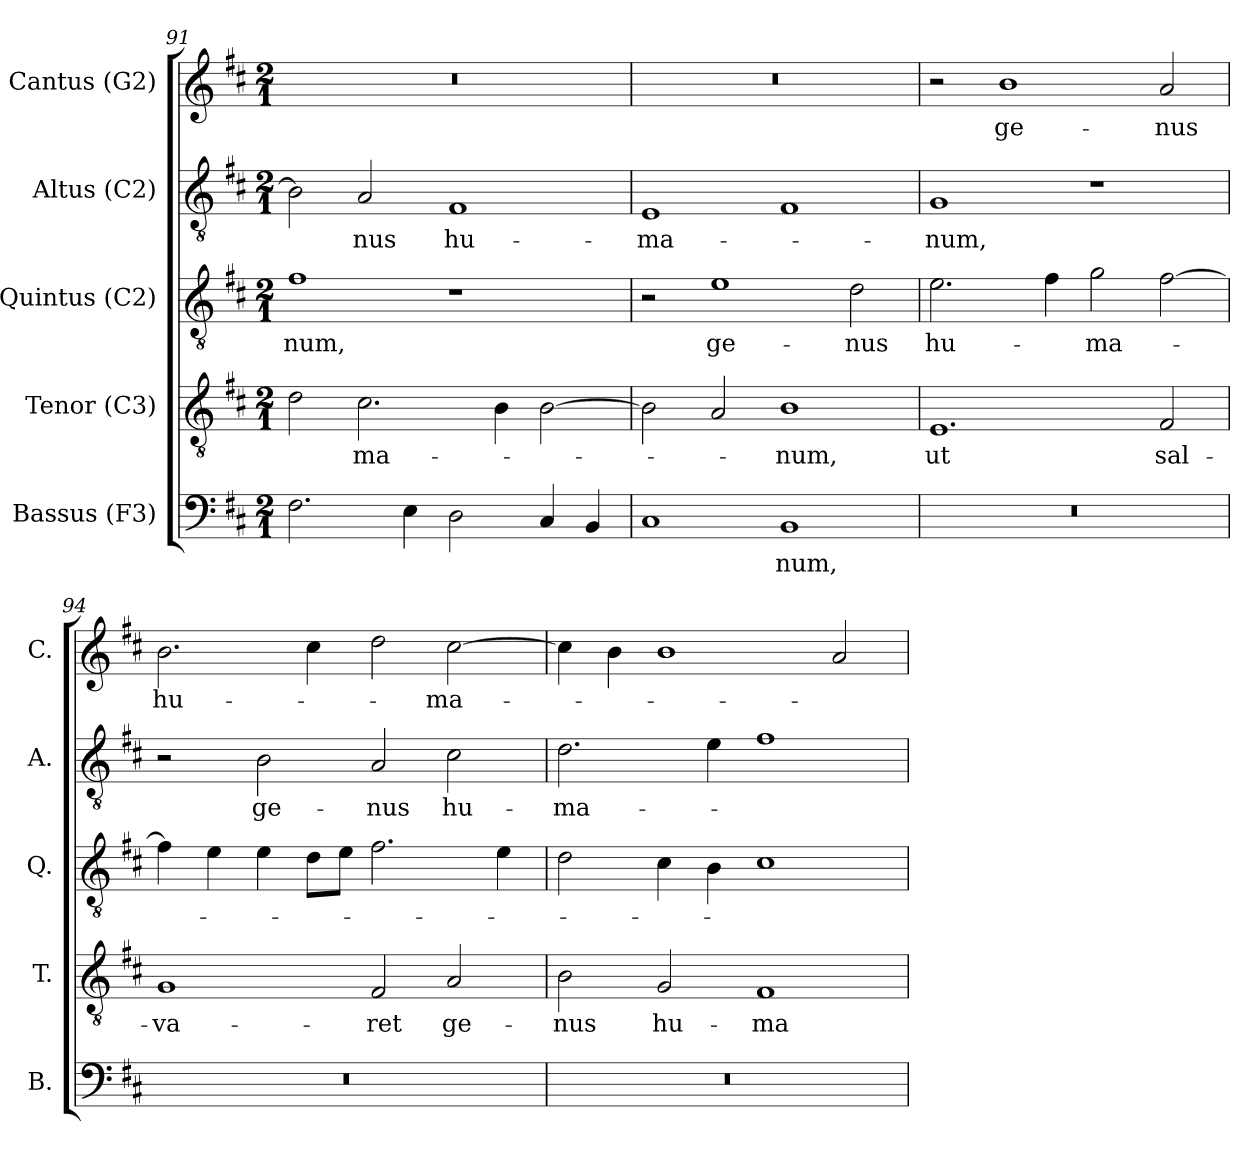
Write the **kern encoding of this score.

**kern	**text	**kern	**text	**kern	**text	**kern	**text	**kern	**text
*part5	*part5	*part4	*part4	*part3	*part3	*part2	*part2	*part1	*part1
*staff5	*staff5	*staff4	*staff4	*staff3	*staff3	*staff2	*staff2	*staff1	*staff1
*I"Bassus (F3)	*	*I"Tenor (C3)	*	*I"Quintus (C2)	*	*I"Altus (C2)	*	*I"Cantus (G2)	*
*I'B.	*	*I'T.	*	*I'Q.	*	*I'A.	*	*I'C.	*
*clefF4	*	*clefGv2	*	*clefGv2	*	*clefGv2	*	*clefG2	*
*	*	*ITrd7c12	*	*ITrd7c12	*	*ITrd7c12	*	*	*
*k[f#c#]	*	*k[f#c#]	*	*k[f#c#]	*	*k[f#c#]	*	*k[f#c#]	*
*D:	*	*D:	*	*D:	*	*D:	*	*D:	*
*M2/1	*	*M2/1	*	*M2/1	*	*M2/1	*	*M2/1	*
=91	=91	=91	=91	=91	=91	=91	=91	=91	=91
!	!	!	!	!	!LO:LY:b:color=#000000	!	!	!LO:N:vis=1	!
2.F#i\	.	2Di\	.	1F#i	-num,	2BBi\]	.	0r	.
!	!	!	!LO:LY:b:color=#000000	!	!	!	!	!	!
!	!	!	!	!	!	!	!LO:LY:b:color=#000000	!	!
.	.	2.C#i\	-ma-	.	.	2AAi/	-nus	.	.
4Ei\	.	.	.	.	.	.	.	.	.
!	!	!	!	!	!	!	!LO:LY:b:color=#000000	!	!
2Di\	.	.	.	1r	.	1FF#i	hu-	.	.
.	.	4BBi\	.	.	.	.	.	.	.
4C#i/	.	[2BBi\	.	.	.	.	.	.	.
4BBi/	.	.	.	.	.	.	.	.	.
=92	=92	=92	=92	=92	=92	=92	=92	=92	=92
!	!	!	!	!	!	!	!LO:LY:b:color=#000000	!LO:N:vis=1	!
1C#i	.	2BBi\]	.	2r	.	1EEi	-ma-	0r	.
!	!	!	!	!	!LO:LY:b:color=#000000	!	!	!	!
.	.	2AAi/	.	1Ei	ge-	.	.	.	.
!	!LO:LY:b:color=#000000	!	!	!	!	!	!	!	!
!	!	!	!LO:LY:b:color=#000000	!	!	!	!	!	!
1BBi	-num,	1BBi	-num,	.	.	1FF#i	.	.	.
!	!	!	!	!	!LO:LY:b:color=#000000	!	!	!	!
.	.	.	.	2Di\	-nus	.	.	.	.
=93	=93	=93	=93	=93	=93	=93	=93	=93	=93
!LO:N:vis=1	!	!	!	!	!	!	!	!	!
!	!	!	!LO:LY:b:color=#000000	!	!	!	!	!	!
!	!	!	!	!	!LO:LY:b:color=#000000	!	!	!	!
!	!	!	!	!	!	!	!LO:LY:b:color=#000000	!	!
0r	.	1.EEi	ut	2.Ei\	hu-	1GGi	-num,	2r	.
!	!	!	!	!	!	!	!	!	!LO:LY:b:color=#000000
.	.	.	.	.	.	.	.	1bi	ge-
.	.	.	.	4F#i\	.	.	.	.	.
!	!	!	!	!	!LO:LY:b:color=#000000	!	!	!	!
.	.	.	.	2Gi\	-ma-	1r	.	.	.
!	!	!	!LO:LY:b:color=#000000	!	!	!	!	!	!
!	!	!	!	!	!	!	!	!	!LO:LY:b:color=#000000
.	.	2FF#i/	sal-	[2F#i\	.	.	.	2ai/	-nus
!!LO:LB:g=z
=94	=94	=94	=94	=94	=94	=94	=94	=94	=94
!LO:N:vis=1	!	!	!	!	!	!	!	!	!
!	!	!	!LO:LY:b:color=#000000	!	!	!	!	!	!
!	!	!	!	!	!	!	!	!	!LO:LY:b:color=#000000
0r	.	1GGi	-va-	4F#i\]	.	2r	.	2.bi\	hu-
.	.	.	.	4Ei\	.	.	.	.	.
!	!	!	!	!	!	!	!LO:LY:b:color=#000000	!	!
.	.	.	.	4Ei\	.	2BBi\	ge-	.	.
.	.	.	.	8Di\L	.	.	.	4cc#i\	.
.	.	.	.	8Ei\J	.	.	.	.	.
!	!	!	!LO:LY:b:color=#000000	!	!	!	!	!	!
!	!	!	!	!	!	!	!LO:LY:b:color=#000000	!	!
.	.	2FF#i/	-ret	2.F#i\	.	2AAi/	-nus	2ddi\	.
!	!	!	!LO:LY:b:color=#000000	!	!	!	!	!	!
!	!	!	!	!	!	!	!LO:LY:b:color=#000000	!	!
!	!	!	!	!	!	!	!	!	!LO:LY:b:color=#000000
.	.	2AAi/	ge-	.	.	2C#i\	hu-	[2cc#i\	-ma-
.	.	.	.	4Ei\	.	.	.	.	.
=95	=95	=95	=95	=95	=95	=95	=95	=95	=95
!LO:N:vis=1	!	!	!	!	!	!	!	!	!
!	!	!	!LO:LY:b:color=#000000	!	!	!	!	!	!
!	!	!	!	!	!	!	!LO:LY:b:color=#000000	!	!
0r	.	2BBi\	-nus	2Di\	.	2.Di\	-ma-	4cc#i\]	.
.	.	.	.	.	.	.	.	4bi\	.
!	!	!	!LO:LY:b:color=#000000	!	!	!	!	!	!
.	.	2GGi/	hu-	4C#i\	.	.	.	1bi	.
.	.	.	.	4BBi\	.	4Ei\	.	.	.
!	!	!	!LO:LY:b:color=#000000	!	!	!	!	!	!
.	.	1FF#i	-ma-	1C#i	.	1F#i	.	.	.
.	.	.	.	.	.	.	.	2ai/	.
=	=	=	=	=	=	=	=	=	=
*-	*-	*-	*-	*-	*-	*-	*-	*-	*-
